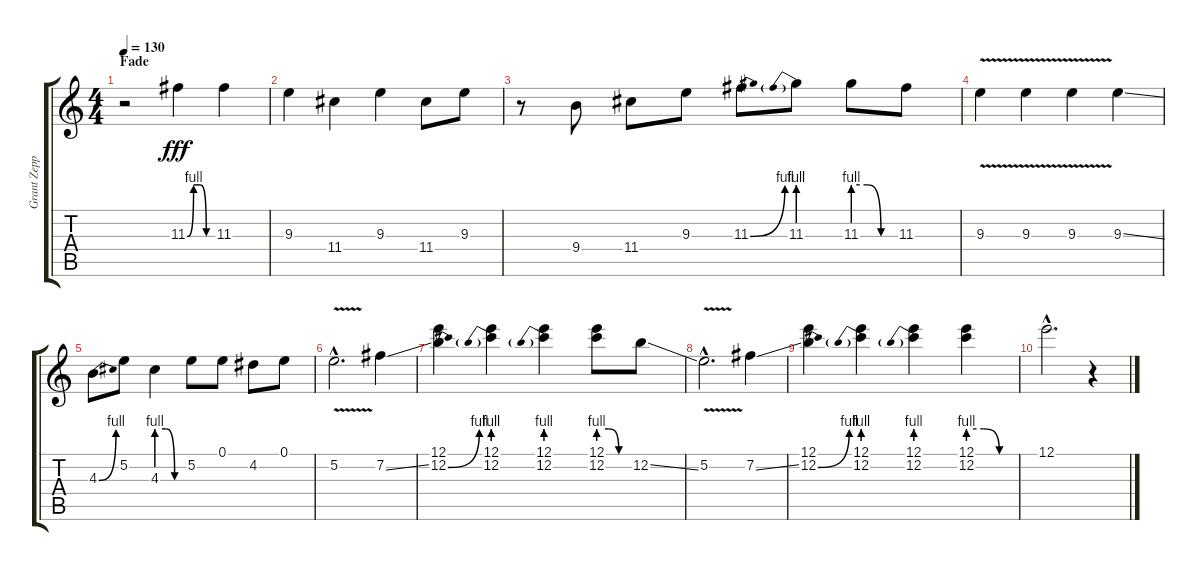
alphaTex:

\track ("Grant Zeppelin" "Grant Zepp") {instrument overdrivenguitar}
\staff {score tabs}
\tuning (E4 B3 G3 D3 A2 E2) {hide}
\ts (4 4)
\section ("" "Fade ")
\tempo 130
\clef g2
\ks c
r.2{dy fff} 11.3{be (custom 0 0 15 4 30 4 45 0 60 0)}.4 11.3.4 |
9.3.4 11.4.4 9.3.4 11.4.8 9.3.8 |
r.8 9.4.8 11.4.8 9.3.8 11.3{be (bend 0 0 60 4)}.8 11.3{be (prebend 0 4 60 4)}.8 11.3{be (custom 0 4 20 4 40 0 60 0)}.8 11.3.8 |
9.3{v}.4 9.3{v}.4 9.3{v}.4 9.3{ss}.4 |
4.3{be (bend 0 0 60 4)}.8 5.2.8 4.3{be (custom 0 4 20 4 40 0 60 0)}.4 5.2.8 0.1.8 4.2.8 0.1.8 |
5.2{v hac}.2{d} 7.2{ss}.4 |
(12.1 12.2{be (bend 0 0 60 4)}).4 (12.1 12.2{be (prebend 0 4 60 4)}).4 (12.1 12.2{be (prebend 0 4 60 4)}).4 (12.1 12.2{be (custom 0 4 20 4 40 0 60 0)}).8 12.2{ss}.8 |
5.2{v hac}.2{d} 7.2{ss}.4 |
(12.1 12.2{be (bend 0 0 60 4)}).4 (12.1 12.2{be (prebend 0 4 60 4)}).4 (12.1 12.2{be (prebend 0 4 60 4)}).4 (12.1 12.2{be (custom 0 4 20 4 40 0 60 0)}).4 |
12.1{hac}.2{d} r.4
